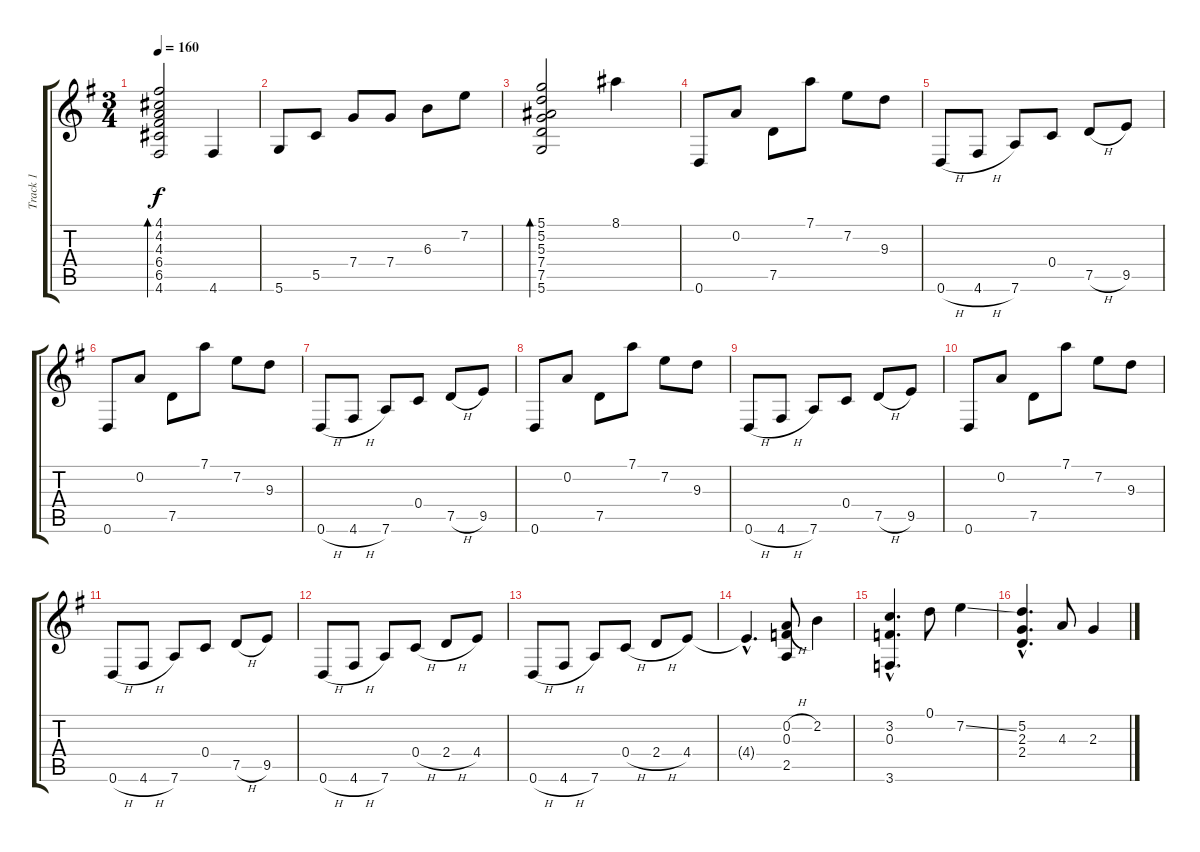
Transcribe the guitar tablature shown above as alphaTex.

\track ("Track 1" "Track 1") {instrument acousticguitarsteel}
\staff {score tabs}
\tuning (D4 A3 F3 C3 G2 D2) {hide}
\ts (3 4)
\tempo 160
\clef g2
\ks g
(4.1 4.2 4.3 6.4 6.5 4.6).2{bd 240 dy f} 4.6.4 |
5.6.8 5.5.8 7.4.8 7.4.8 6.3.8 7.2.8 |
(5.1 5.2 5.3 7.4 7.5 5.6).2{bd 240} 8.1.4 |
0.6.8 0.2.8 7.5.8 7.1.8 7.2.8 9.3.8 |
0.6{h}.8 4.6{h}.8 7.6.8 0.4.8 7.5{h}.8 9.5.8 |
0.6.8 0.2.8 7.5.8 7.1.8 7.2.8 9.3.8 |
0.6{h}.8 4.6{h}.8 7.6.8 0.4.8 7.5{h}.8 9.5.8 |
0.6.8 0.2.8 7.5.8 7.1.8 7.2.8 9.3.8 |
0.6{h}.8 4.6{h}.8 7.6.8 0.4.8 7.5{h}.8 9.5.8 |
0.6.8 0.2.8 7.5.8 7.1.8 7.2.8 9.3.8 |
0.6{h}.8 4.6{h}.8 7.6.8 0.4.8 7.5{h}.8 9.5.8 |
0.6{h}.8 4.6{h}.8 7.6.8 0.4{h}.8 2.4{h}.8 4.4.8 |
0.6{h}.8 4.6{h}.8 7.6.8 0.4{h}.8 2.4{h}.8 4.4.8 |
4.4{hac t}.4{d} (0.2{h} 0.3 2.5).8 2.2.4 |
(3.2{hac} 0.3{hac} 3.6{hac}).4{d} 0.1.8 7.2{ss}.4 |
(5.2{hac} 2.3{hac} 2.4{hac}).4{d} 4.3.8 2.3.4
